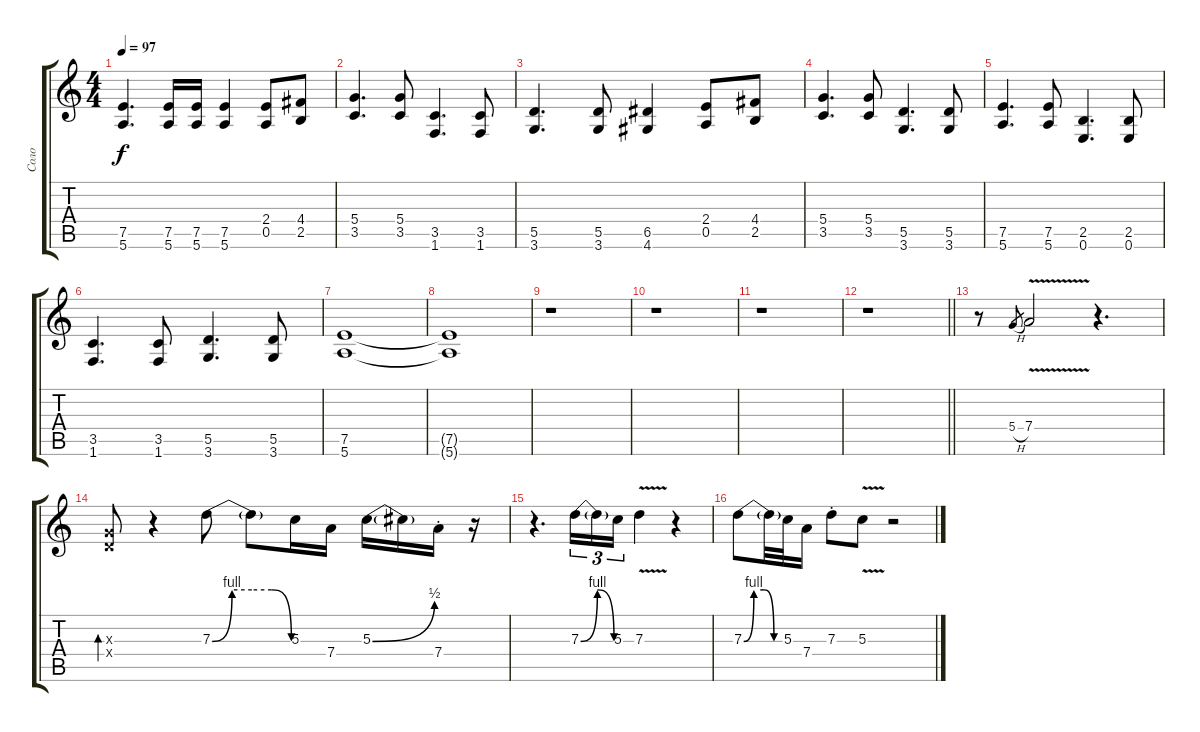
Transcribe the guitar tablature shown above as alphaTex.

\track ("Соло" "Соло") {instrument distortionguitar}
\staff {score tabs}
\tuning (E4 B3 G3 D3 A2 E2) {hide}
\ts (4 4)
\tempo 97
\clef g2
\ks c
(7.5 5.6).4{d dy f} (7.5 5.6).16 (7.5 5.6).16 (7.5 5.6).4 (2.4 0.5).8 (4.4 2.5).8 |
(5.4 3.5).4{d} (5.4 3.5).8 (3.5 1.6).4{d} (3.5 1.6).8 |
(5.5 3.6).4{d} (5.5 3.6).8 (6.5 4.6).4 (2.4 0.5).8 (4.4 2.5).8 |
(5.4 3.5).4{d} (5.4 3.5).8 (5.5 3.6).4{d} (5.5 3.6).8 |
(7.5 5.6).4{d} (7.5 5.6).8 (2.5 0.6).4{d} (2.5 0.6).8 |
(3.5 1.6).4{d} (3.5 1.6).8 (5.5 3.6).4{d} (5.5 3.6).8 |
(7.5 5.6).1 |
(7.5{t} 5.6{t}).1 |
r.1 |
r.1 |
r.1 |
\barLineRight lightlight
r.1 |
r.8 5.4{h}.8{gr} 7.4{v}.2 r.4{d} |
(0.3{x} 0.4{x}).8{bd 480} r.4 7.3{be (custom 0 0 15 4 30 4 45 4 60 0)}.8 7.3{t}.8 5.3.16 7.4.16 5.3{be (bend 0 0 60 2)}.16 5.3{t}.16 7.4{st}.16 r.16 |
r.4{d} 7.3{be (bendrelease 0 0 10 4 30 4 60 0)}.16{tu (3 2)} 7.3{t}.16{tu (3 2)} 5.3.16{tu (3 2)} 7.3{v}.4 r.4 |
7.3{be (custom 0 0 15 4 30 4 45 0 60 0)}.8 7.3{t}.32 5.3.32 7.4.16 7.3{st}.8 5.3{v}.8 r.2
